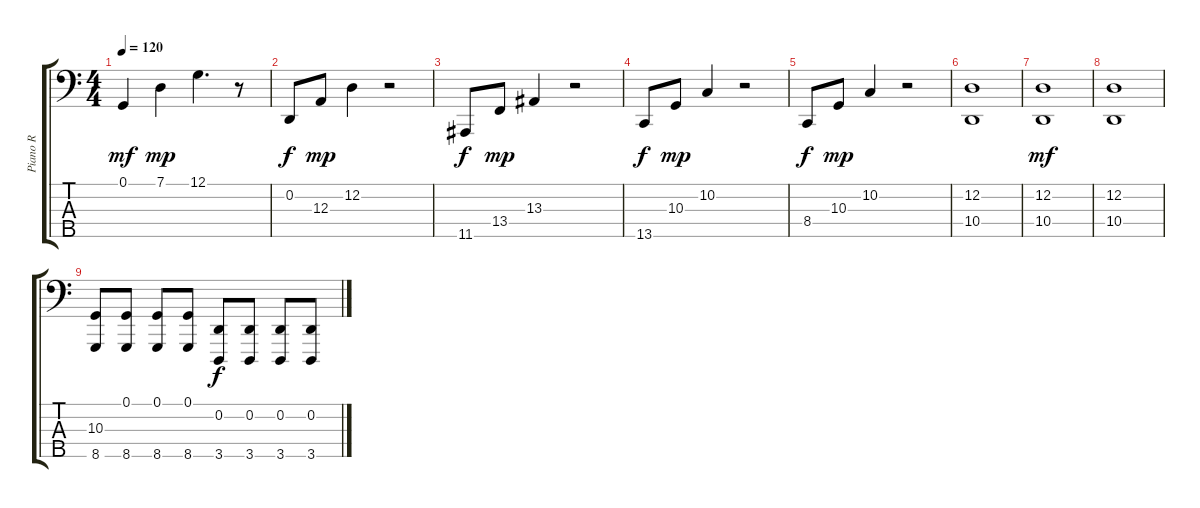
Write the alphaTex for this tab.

\track ("Piano R" "Piano R") {instrument acousticgrandpiano}
\staff {score tabs}
\tuning (G2 D2 A1 E1 B0) {hide}
\ts (4 4)
\tempo 120
\clef f4
\ks c
0.1.4{dy mf} 7.1.4{dy mp} 12.1.4{d} r.8 |
0.2.8{dy f} 12.3.8{dy mp} 12.2.4 r.2 |
11.5.8{dy f} 13.4.8{dy mp} 13.3.4 r.2 |
13.5.8{dy f} 10.3.8{dy mp} 10.2.4 r.2 |
8.4.8{dy f} 10.3.8{dy mp} 10.2.4 r.2 |
(12.2 10.4).1 |
(12.2 10.4).1{dy mf} |
(12.2 10.4).1 |
(10.3 8.5).8 (0.1 8.5).8 (0.1 8.5).8 (0.1 8.5).8 (0.2 3.5).8{dy f} (0.2 3.5).8 (0.2 3.5).8 (0.2 3.5).8
